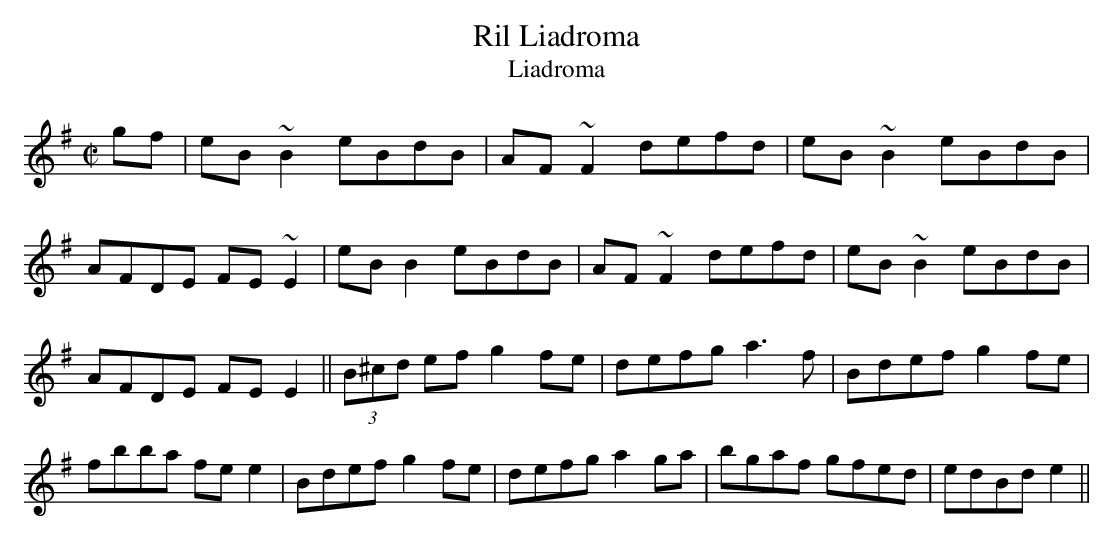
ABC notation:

X:1
T:Ril Liadroma
T:Liadroma
M:C|
K:Emin
gf|eB ~B2 eBdB|AF ~F2 defd|eB ~B2 eBdB|AFDE FE ~E2|\
eB B2 eBdB|AF ~F2 defd|eB ~B2 eBdB|AFDE FE E2||\
(3B^cd ef g2 fe|defg a3f|Bdef g2fe|fbba fee2|\
Bdef g2 fe|defg a2 ga|bgaf gfed|edBd e2||
